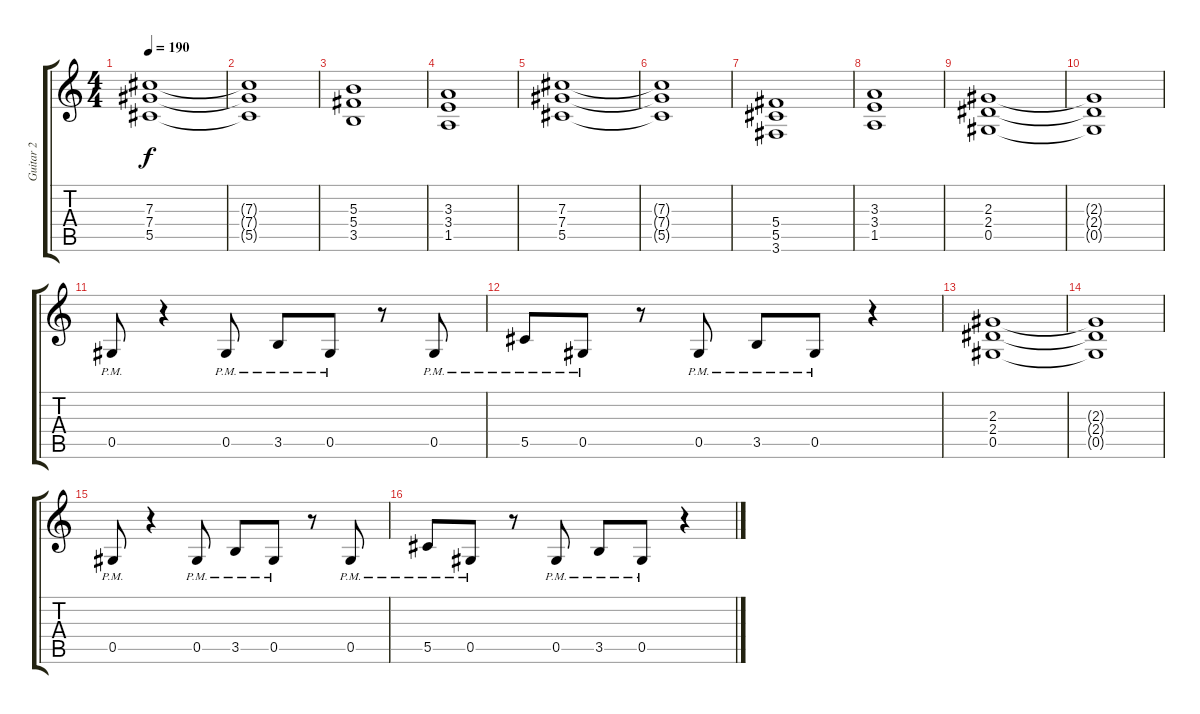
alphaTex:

\track ("Guitar 2" "Guitar 2") {instrument distortionguitar}
\staff {score tabs}
\tuning (Eb4 Bb3 Gb3 Db3 Ab2 Eb2) {hide}
\ts (4 4)
\tempo 190
\clef g2
\ks c
(7.3 7.4 5.5).1{dy f} |
(7.3{t} 7.4{t} 5.5{t}).1 |
(5.3 5.4 3.5).1 |
(3.3 3.4 1.5).1 |
(7.3 7.4 5.5).1 |
(7.3{t} 7.4{t} 5.5{t}).1 |
(5.4 5.5 3.6).1 |
(3.3 3.4 1.5).1 |
(2.3 2.4 0.5).1{balance 8} |
(2.3{t} 2.4{t} 0.5{t}).1 |
0.5{pm}.8{volume 13 balance 10} r.4 0.5{pm}.8 3.5{pm}.8 0.5{pm}.8 r.8 0.5{pm}.8 |
5.5{pm}.8 0.5{pm}.8 r.8 0.5{pm}.8 3.5{pm}.8 0.5{pm}.8 r.4{balance 8} |
(2.3 2.4 0.5).1 |
(2.3{t} 2.4{t} 0.5{t}).1 |
0.5{pm}.8{balance 10} r.4 0.5{pm}.8 3.5{pm}.8 0.5{pm}.8 r.8 0.5{pm}.8 |
5.5{pm}.8 0.5{pm}.8 r.8 0.5{pm}.8 3.5{pm}.8 0.5{pm}.8 r.4
